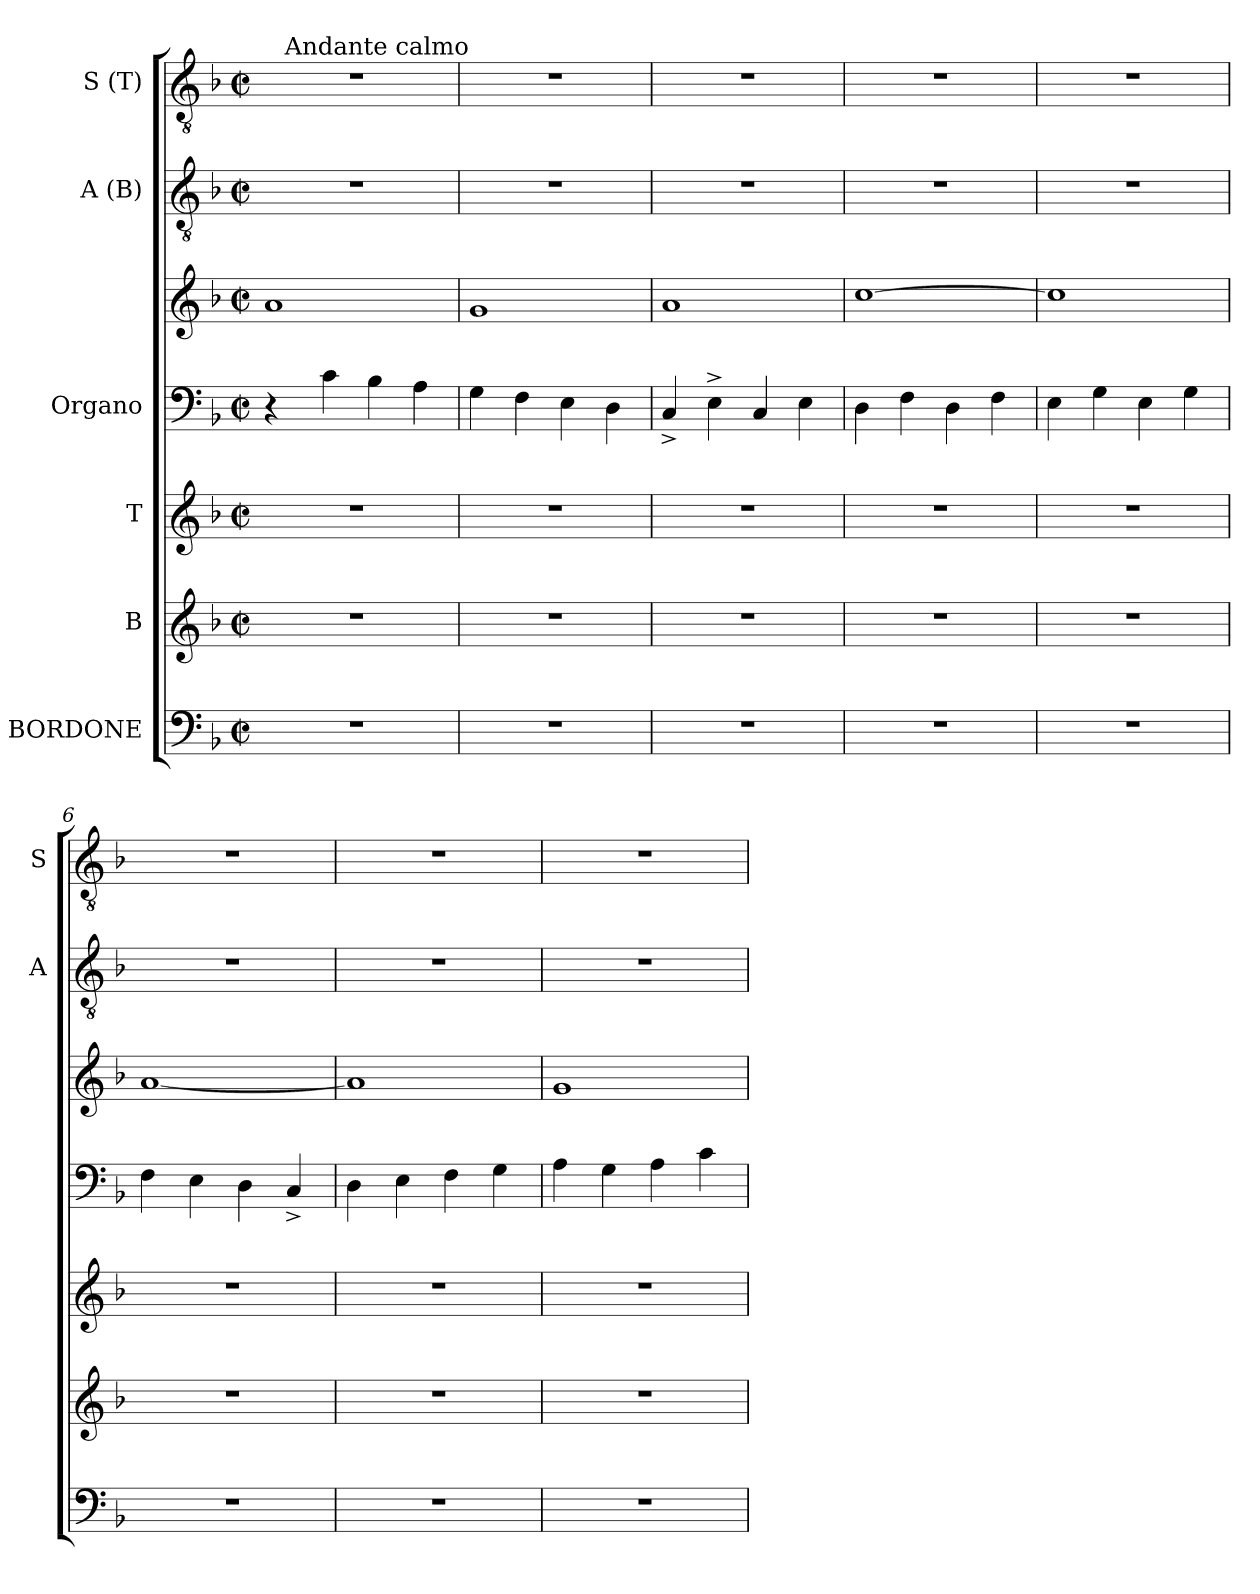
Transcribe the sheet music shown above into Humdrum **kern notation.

**kern	**kern	**kern	**kern	**kern	**kern	**kern
*part6	*part5	*part4	*part3	*part3	*part2	*part1
*staff7	*staff6	*staff5	*staff4	*staff3	*staff2	*staff1
*I"BORDONE	*I"B	*I"T	*I"Organo	*	*I"A (B)	*I"S (T)
*	*	*	*	*	*I'A	*I'S
!!LO:PB:g=z
*clefF4	*clefG2	*clefG2	*clefF4	*clefG2	*clefGv2	*clefGv2
*k[b-]	*k[b-]	*k[b-]	*k[b-]	*k[b-]	*k[b-]	*k[b-]
*F:	*F:	*F:	*F:	*F:	*F:	*F:
*M2/2	*M2/2	*M2/2	*M2/2	*M2/2	*M2/2	*M2/2
*met(c|)	*met(c|)	*met(c|)	*met(c|)	*met(c|)	*met(c|)	*met(c|)
=1	=1	=1	=1	=1	=1	=1
*	*	*	*	*	*	*^
1r	1r	1r	4r	1a	1r	1r	16ryy
!	!	!	!	!	!	!	!LO:TX:a:t=Andante calmo
.	.	.	.	.	.	.	2...ryy
.	.	.	4c\	.	.	.	.
.	.	.	4B-\	.	.	.	.
.	.	.	4A\	.	.	.	.
*	*	*	*	*	*	*v	*v
=2	=2	=2	=2	=2	=2	=2
1r	1r	1r	4G\	1g	1r	1r
.	.	.	4F\	.	.	.
.	.	.	4E\	.	.	.
.	.	.	4D\	.	.	.
=3	=3	=3	=3	=3	=3	=3
1r	1r	1r	4C^</	1a	1r	1r
.	.	.	4E^>\	.	.	.
.	.	.	4C/	.	.	.
.	.	.	4E\	.	.	.
=4	=4	=4	=4	=4	=4	=4
1r	1r	1r	4D\	[>1cc	1r	1r
.	.	.	4F\	.	.	.
.	.	.	4D\	.	.	.
.	.	.	4F\	.	.	.
=5	=5	=5	=5	=5	=5	=5
1r	1r	1r	4E\	1cc]	1r	1r
.	.	.	4G\	.	.	.
.	.	.	4E\	.	.	.
.	.	.	4G\	.	.	.
=6	=6	=6	=6	=6	=6	=6
1r	1r	1r	4F\	[<1a	1r	1r
.	.	.	4E\	.	.	.
.	.	.	4D\	.	.	.
.	.	.	4C^</	.	.	.
=7	=7	=7	=7	=7	=7	=7
1r	1r	1r	4D\	1a]	1r	1r
.	.	.	4E\	.	.	.
.	.	.	4F\	.	.	.
.	.	.	4G\	.	.	.
=8	=8	=8	=8	=8	=8	=8
1r	1r	1r	4A\	1g	1r	1r
.	.	.	4G\	.	.	.
.	.	.	4A\	.	.	.
.	.	.	4c\	.	.	.
=	=	=	=	=	=	=
*-	*-	*-	*-	*-	*-	*-
